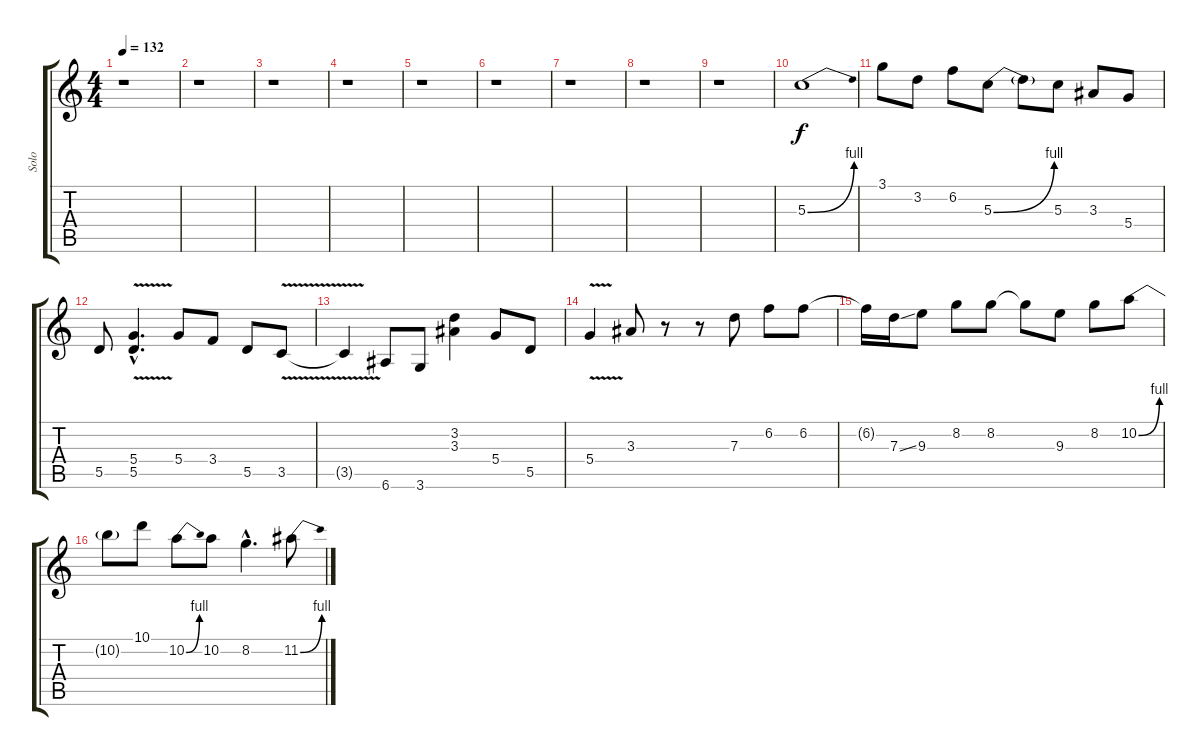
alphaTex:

\track ("Solo" "Solo") {instrument distortionguitar}
\staff {score tabs}
\tuning (E4 B3 G3 D3 A2 E2) {hide}
\ts (4 4)
\tempo 132
\clef g2
\ks c
r.1{dy f} |
r.1 |
r.1 |
r.1 |
r.1 |
r.1 |
r.1 |
r.1 |
r.1 |
5.3{be (bend 0 0 60 4)}.1 |
3.1.8 3.2.8 6.2.8 5.3{be (bend 0 0 60 4)}.8 5.3{t}.8 5.3.8 3.3.8 5.4.8 |
5.5.8 (5.4{v hac} 5.5{v hac}).4{d} 5.4.8 3.4.8 5.5.8 3.5{v}.8 |
3.5{t}.4 6.6.8 3.6.8 (3.2 3.3).4 5.4.8 5.5.8 |
5.4{v}.4 3.3.8 r.8 r.8 7.3.8 6.2.8 6.2.8 |
6.2{t}.16 7.3{ss}.16 9.3.8 8.2.8 8.2.8 8.2{t}.8 9.3.8 8.2.8 10.2{be (bend 0 0 60 4)}.8 |
10.2{t}.8 10.1.8 10.2{be (bend 0 0 60 4)}.8 10.2.8 8.2{hac}.4{d} 11.2{be (bend 0 0 60 4)}.8
